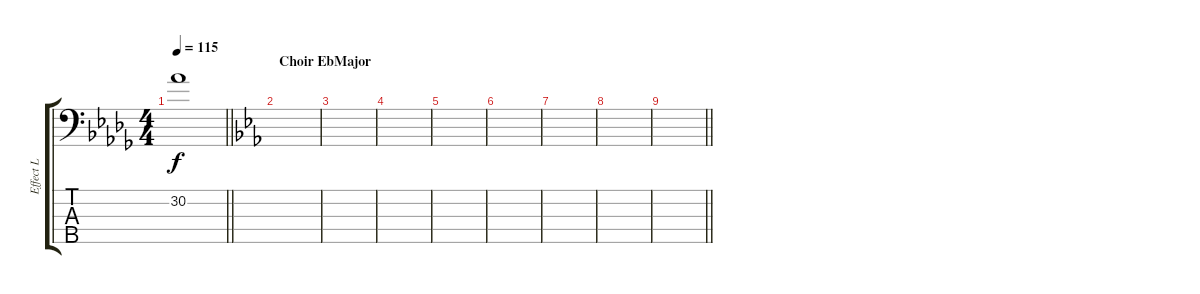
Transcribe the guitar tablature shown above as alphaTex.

\track ("Effect L" "Effect L") {instrument stringensemble1}
\staff {score tabs}
\tuning (G2 D2 A1 E1 B0) {hide}
\ts (4 4)
\tempo 115
\clef f4
\barLineRight lightlight
\ks db
30.2.1{dy f volume 0} |
\section ("" "Choir EbMajor")
\ks eb
|
|
|
|
|
|
|
\barLineRight lightlight
